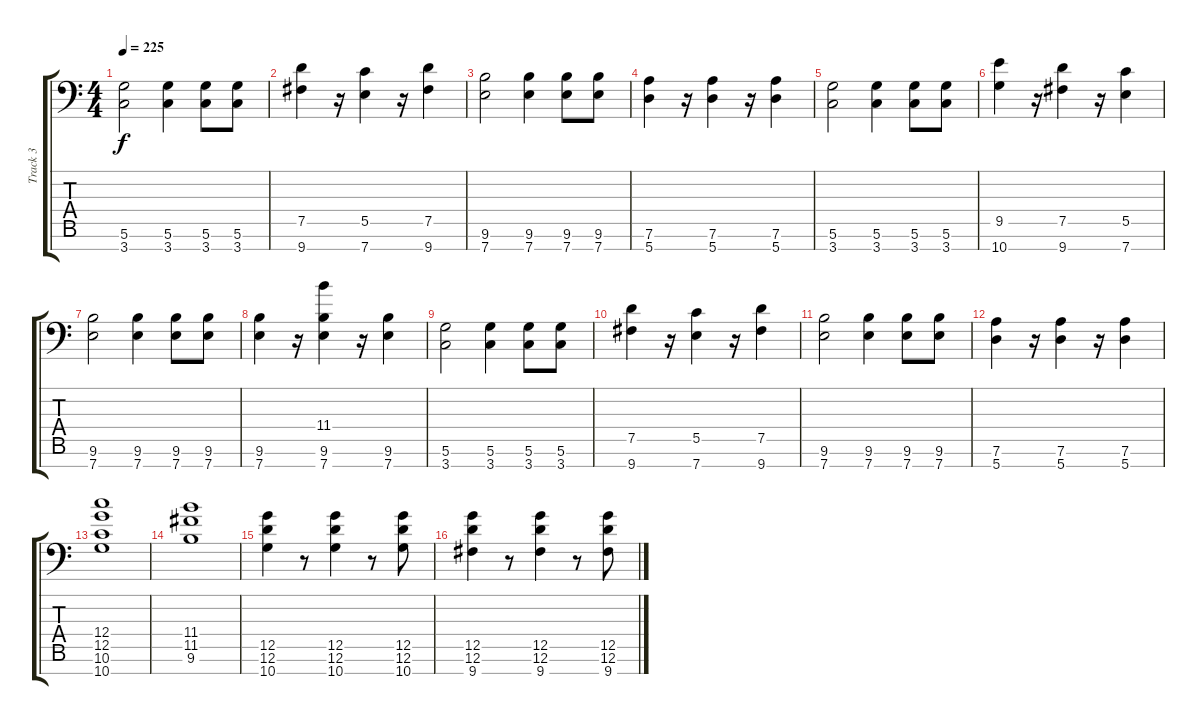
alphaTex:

\track ("Track 3" "Track 3") {instrument distortionguitar}
\staff {score tabs}
\tuning (D4 A3 F3 C3 G2 D2 A1) {hide}
\ts (4 4)
\tempo 225
\clef f4
\ks c
(5.6 3.7).2{dy f} (5.6 3.7).4 (5.6 3.7).8 (5.6 3.7).8 |
(7.5 9.7).4 r.16 (5.5 7.7).4 r.16 (7.5 9.7).4 |
(9.6 7.7).2 (9.6 7.7).4 (9.6 7.7).8 (9.6 7.7).8 |
(7.6 5.7).4 r.16 (7.6 5.7).4 r.16 (7.6 5.7).4 |
(5.6 3.7).2 (5.6 3.7).4 (5.6 3.7).8 (5.6 3.7).8 |
(9.5 10.7).4 r.16 (7.5 9.7).4 r.16 (5.5 7.7).4 |
(9.6 7.7).2 (9.6 7.7).4 (9.6 7.7).8 (9.6 7.7).8 |
(9.6 7.7).4 r.16 (11.4 9.6 7.7).4 r.16 (9.6 7.7).4 |
(5.6 3.7).2 (5.6 3.7).4 (5.6 3.7).8 (5.6 3.7).8 |
(7.5 9.7).4 r.16 (5.5 7.7).4 r.16 (7.5 9.7).4 |
(9.6 7.7).2 (9.6 7.7).4 (9.6 7.7).8 (9.6 7.7).8 |
(7.6 5.7).4 r.16 (7.6 5.7).4 r.16 (7.6 5.7).4 |
(12.4 12.5 10.6 10.7).1 |
(11.4 11.5 9.6).1 |
(12.5 12.6 10.7).4 r.8 (12.5 12.6 10.7).4 r.8 (12.5 12.6 10.7).8 |
(12.5 12.6 9.7).4 r.8 (12.5 12.6 9.7).4 r.8 (12.5 12.6 9.7).8
